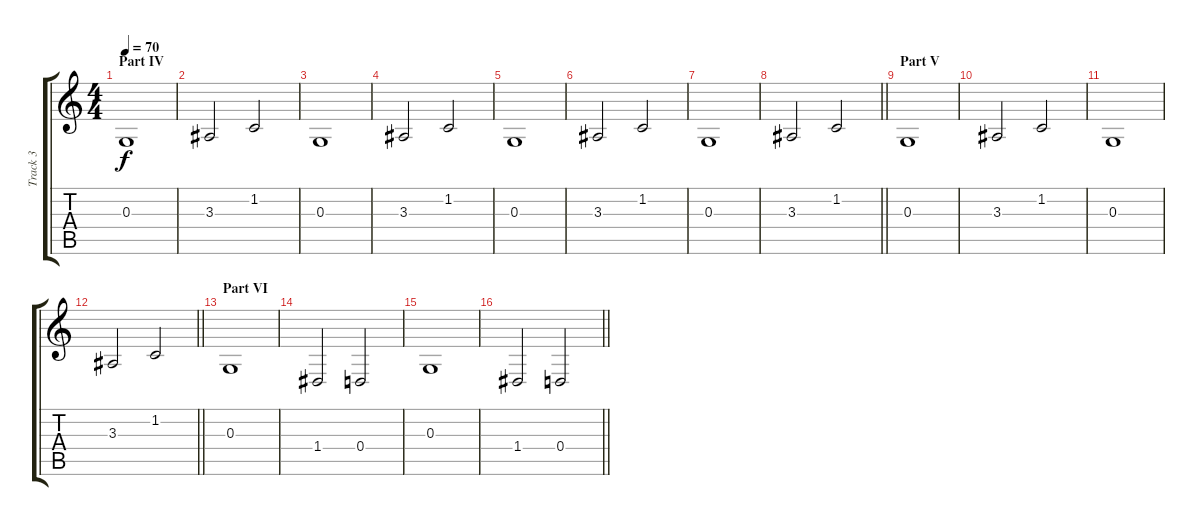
\track ("Track 3" "Track 3") {instrument violin}
\staff {score tabs}
\tuning (E4 B3 G3 D3 A2 E2) {hide}
\ts (4 4)
\section ("" "Part IV")
\tempo 70
\clef g2
\ks c
0.3.1{dy f} |
3.3.2 1.2.2 |
0.3.1 |
3.3.2 1.2.2 |
0.3.1 |
3.3.2 1.2.2 |
0.3.1 |
\barLineRight lightlight
3.3.2 1.2.2 |
\section ("" "Part V")
0.3.1 |
3.3.2 1.2.2 |
0.3.1 |
\barLineRight lightlight
3.3.2 1.2.2 |
\section ("" "Part VI")
0.3.1 |
1.4.2 0.4.2 |
0.3.1 |
\barLineRight lightlight
1.4.2 0.4.2
